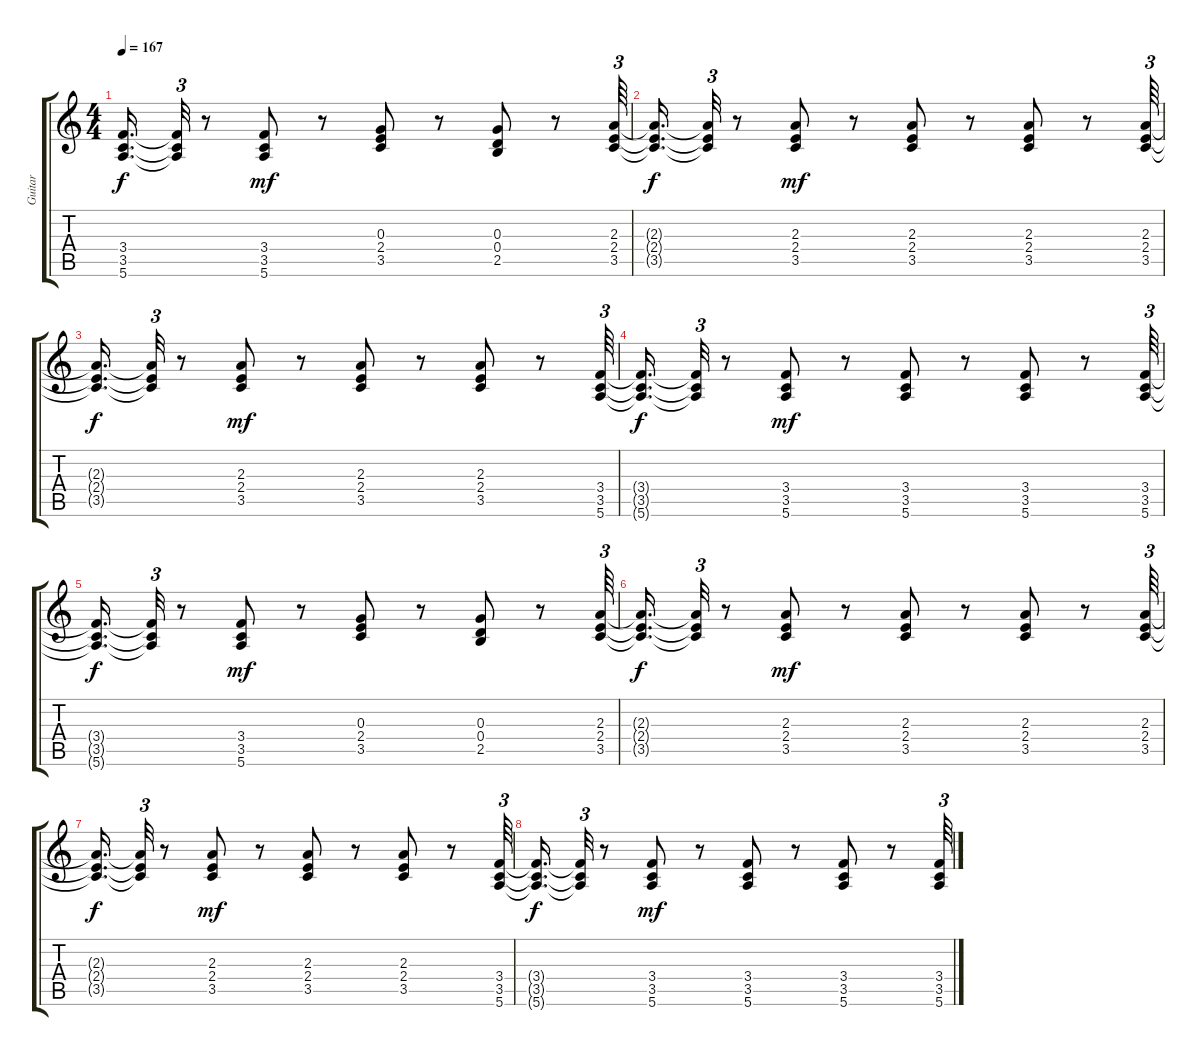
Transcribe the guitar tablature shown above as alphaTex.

\track ("Guitar" "Guitar") {instrument distortionguitar}
\staff {score tabs}
\tuning (E4 B3 G3 D3 A2 E2) {hide}
\ts (4 4)
\tempo 167
\clef g2
\ks c
(3.4{t} 3.5{t} 5.6{t}).16{d dy f} (3.4{t} 3.5{t} 5.6{t}).32{tu (3 2)} r.8 (3.4 3.5 5.6).8{dy mf} r.8 (0.3 2.4 3.5).8 r.8 (0.3 0.4 2.5).8 r.8 (2.3 2.4 3.5).64{tu (3 2)} |
(2.3{t} 2.4{t} 3.5{t}).16{d dy f} (2.3{t} 2.4{t} 3.5{t}).32{tu (3 2)} r.8 (2.3 2.4 3.5).8{dy mf} r.8 (2.3 2.4 3.5).8 r.8 (2.3 2.4 3.5).8 r.8 (2.3 2.4 3.5).64{tu (3 2)} |
(2.3{t} 2.4{t} 3.5{t}).16{d dy f} (2.3{t} 2.4{t} 3.5{t}).32{tu (3 2)} r.8 (2.3 2.4 3.5).8{dy mf} r.8 (2.3 2.4 3.5).8 r.8 (2.3 2.4 3.5).8 r.8 (3.4 3.5 5.6).64{tu (3 2)} |
(3.4{t} 3.5{t} 5.6{t}).16{d dy f} (3.4{t} 3.5{t} 5.6{t}).32{tu (3 2)} r.8 (3.4 3.5 5.6).8{dy mf} r.8 (3.4 3.5 5.6).8 r.8 (3.4 3.5 5.6).8 r.8 (3.4 3.5 5.6).64{tu (3 2)} |
(3.4{t} 3.5{t} 5.6{t}).16{d dy f} (3.4{t} 3.5{t} 5.6{t}).32{tu (3 2)} r.8 (3.4 3.5 5.6).8{dy mf} r.8 (0.3 2.4 3.5).8 r.8 (0.3 0.4 2.5).8 r.8 (2.3 2.4 3.5).64{tu (3 2)} |
(2.3{t} 2.4{t} 3.5{t}).16{d dy f} (2.3{t} 2.4{t} 3.5{t}).32{tu (3 2)} r.8 (2.3 2.4 3.5).8{dy mf} r.8 (2.3 2.4 3.5).8 r.8 (2.3 2.4 3.5).8 r.8 (2.3 2.4 3.5).64{tu (3 2)} |
(2.3{t} 2.4{t} 3.5{t}).16{d dy f} (2.3{t} 2.4{t} 3.5{t}).32{tu (3 2)} r.8 (2.3 2.4 3.5).8{dy mf} r.8 (2.3 2.4 3.5).8 r.8 (2.3 2.4 3.5).8 r.8 (3.4 3.5 5.6).64{tu (3 2)} |
(3.4{t} 3.5{t} 5.6{t}).16{d dy f} (3.4{t} 3.5{t} 5.6{t}).32{tu (3 2)} r.8 (3.4 3.5 5.6).8{dy mf} r.8 (3.4 3.5 5.6).8 r.8 (3.4 3.5 5.6).8 r.8 (3.4 3.5 5.6).64{tu (3 2)}
